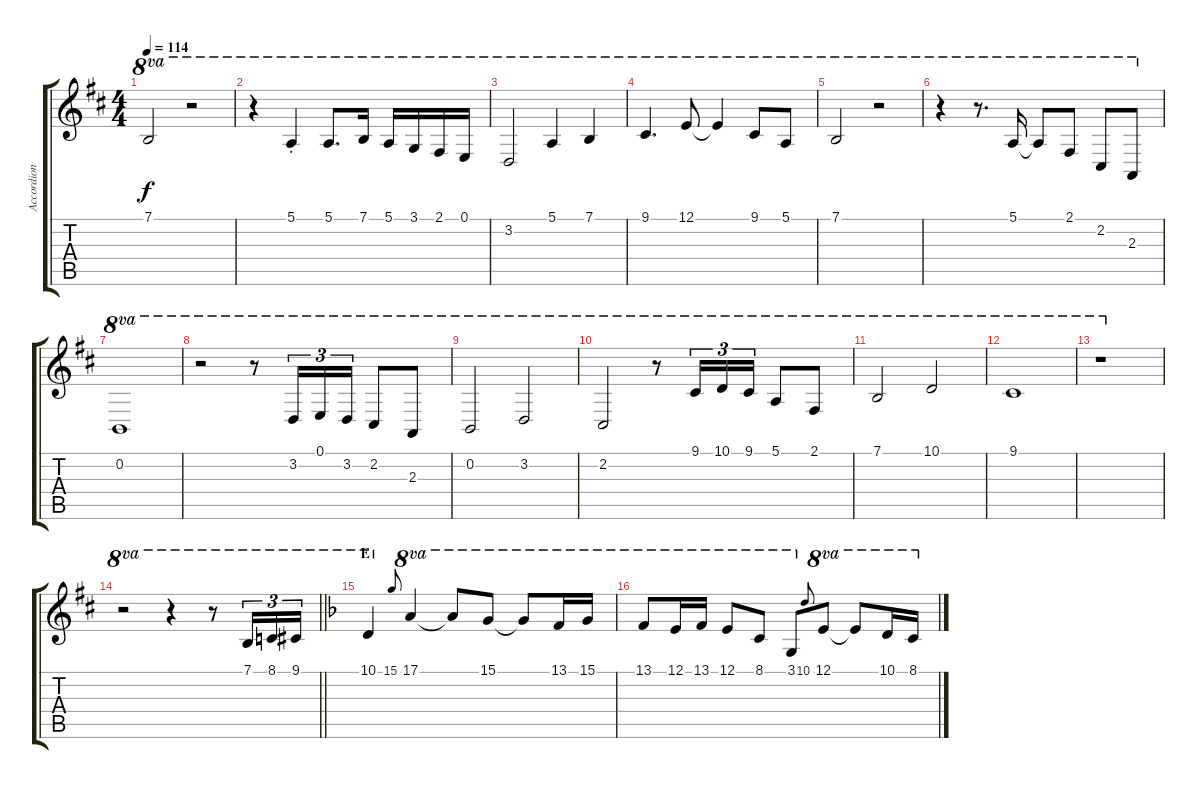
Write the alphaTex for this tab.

\track ("Accordion" "Accordion") {instrument accordion}
\staff {score tabs}
\tuning (E4 B3 G3 D3 A2 E2) {hide}
\ts (4 4)
\tempo 114
\clef g2
\ks d
7.1.2{ot 8va dy f} r.2{ot 8va} |
r.4{ot 8va} 5.1{st}.4{ot 8va} 5.1.8{d ot 8va} 7.1.16{ot 8va} 5.1.16{ot 8va} 3.1.16{ot 8va} 2.1.16{ot 8va} 0.1.16{ot 8va} |
3.2.2{ot 8va} 5.1.4{ot 8va} 7.1.4{ot 8va} |
9.1.4{d ot 8va} 12.1.8{ot 8va} 12.1{t}.4{ot 8va} 9.1.8{ot 8va} 5.1.8{ot 8va} |
7.1.2{ot 8va} r.2{ot 8va} |
r.4{ot 8va} r.8{d ot 8va} 5.1.16{ot 8va} 5.1{t}.8{ot 8va} 2.1.8{ot 8va} 2.2.8{ot 8va} 2.3.8{ot 8va} |
0.2.1{ot 8va} |
r.2{ot 8va} r.8{ot 8va} 3.2.16{tu (3 2) ot 8va} 0.1.16{tu (3 2) ot 8va} 3.2.16{tu (3 2) ot 8va} 2.2.8{ot 8va} 2.3.8{ot 8va} |
0.2.2{ot 8va} 3.2.2{ot 8va} |
2.2.2{ot 8va} r.8{ot 8va} 9.1.16{tu (3 2) ot 8va} 10.1.16{tu (3 2) ot 8va} 9.1.16{tu (3 2) ot 8va} 5.1.8{ot 8va} 2.1.8{ot 8va} |
7.1.2{ot 8va} 10.1.2{ot 8va} |
9.1.1{ot 8va} |
r.1{ot 8va} |
\barLineRight lightlight
r.2{ot 8va} r.4{ot 8va} r.8{ot 8va} 7.1.16{tu (3 2) ot 8va} 8.1.16{tu (3 2) ot 8va} 9.1.16{tu (3 2) ot 8va} |
\section ("" "E")
\ks f
10.1.4{ot 8va} 15.1.8{gr onbeat} 17.1.4{ot 8va} 17.1{t}.8{ot 8va} 15.1.8{ot 8va} 15.1{t}.8{ot 8va} 13.1.16{ot 8va} 15.1.16{ot 8va} |
13.1.8{ot 8va} 12.1.16{ot 8va} 13.1.16{ot 8va} 12.1.8{ot 8va} 8.1.8{ot 8va} 3.1.8{ot 8va} 10.1.8{gr onbeat} 12.1.8{ot 8va} 12.1{t}.8{ot 8va} 10.1.16{ot 8va} 8.1.16{ot 8va}
